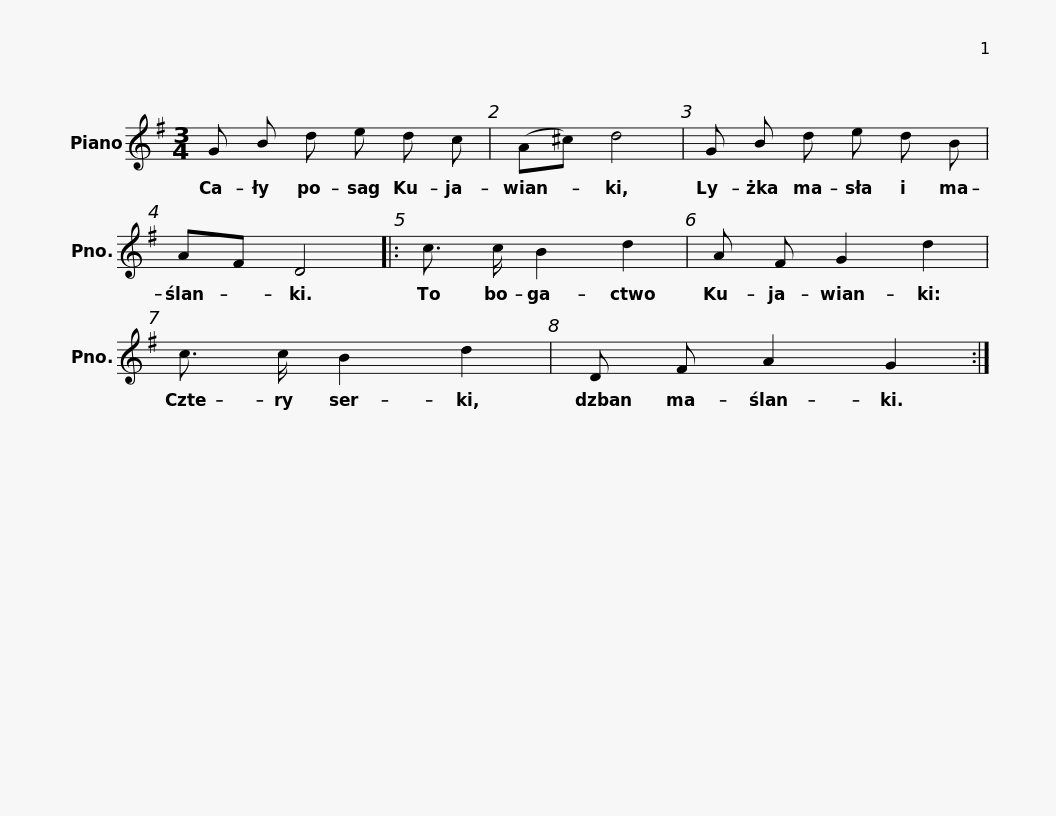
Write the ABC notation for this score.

X:1
L:1/8
M:3/4
I:linebreak $
K:G
V:1 treble
V:1
 G B d e d c | (A^c) d4 | G B d e d B | AF D4 |: c3/2 c/ B2 d2 | %5
 A F G2 d2 |$ c3/2 c/ B2 d2 | D F A2 G2 :| %8
